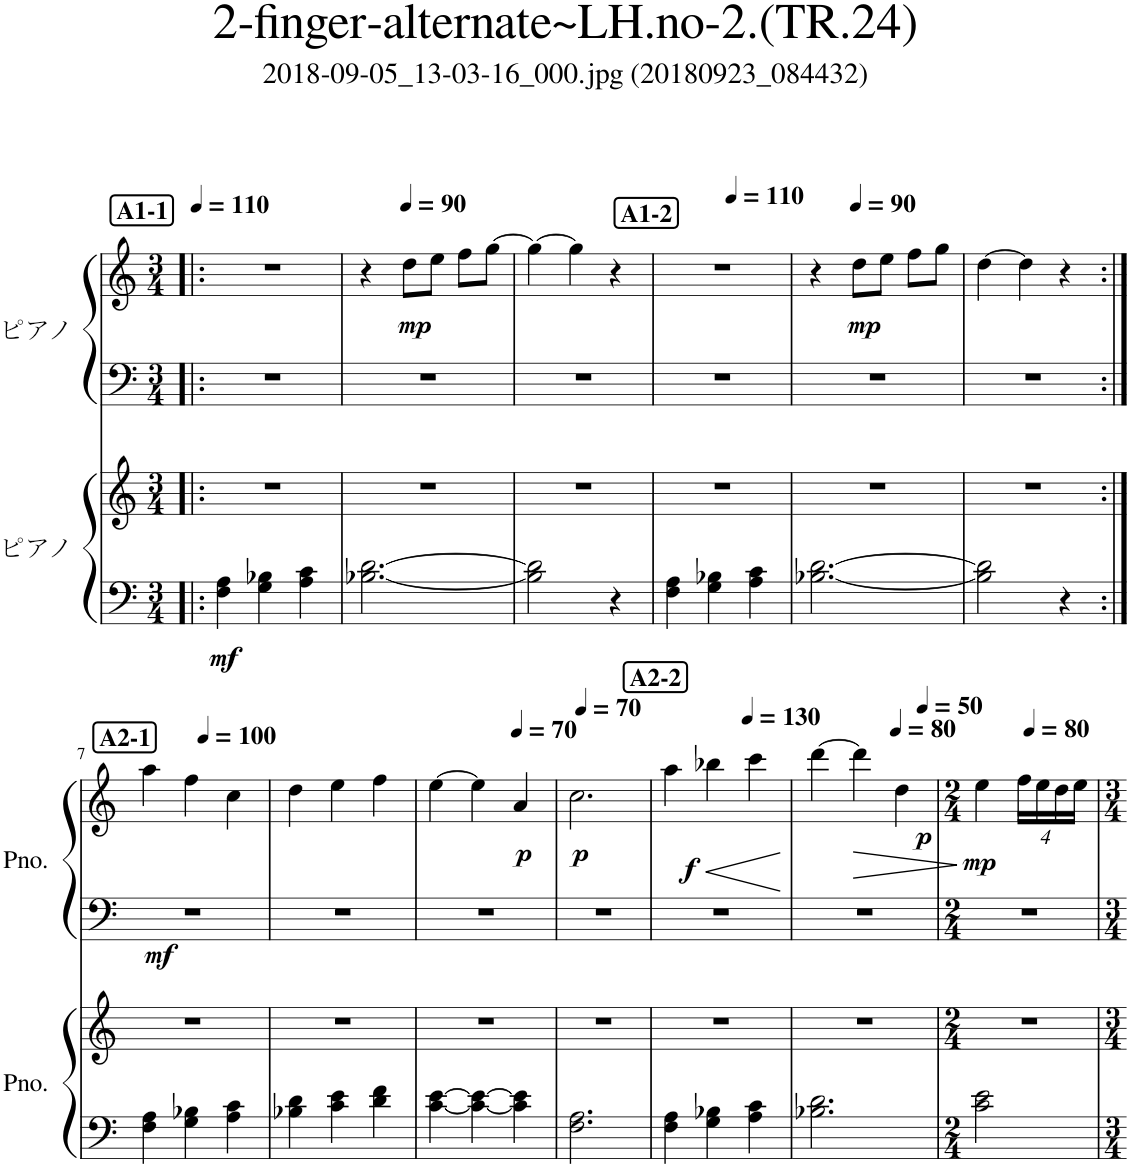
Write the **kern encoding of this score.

**kern	**kern	**dynam	**kern	**kern	**dynam
*part2	*part2	*part2	*part1	*part1	*part1
*staff4	*staff3	*staff3/4	*staff2	*staff1	*staff1/2
*I"ピアノ	*	*	*I"ピアノ	*	*
*clefF4	*clefG2	*	*clefF4	*clefG2	*
*k[]	*k[]	*	*k[]	*k[]	*
*M3/4	*M3/4	*	*M3/4	*M3/4	*
*MM110	*MM110	*	*MM110	*MM110	*
!!LO:REH:place=s1:a:B:cj:fs=12:t=A1-1
=1!|:	=1!|:	=1!|:	=1!|:	=1!|:	=1!|:
!	!	!LO:DY:b=2	!	!	!
4F\ 4A\	2.r	mf	2.r	2.r	.
4G\ 4B-X\	.	.	.	.	.
4A\ 4c\	.	.	.	.	.
=2	=2	=2	=2	=2	=2
[2.B-X\ [2.d\	2.r	.	2.r	4r	.
*	*	*	*	*MM90	*
!	!	!	!	!	!LO:DY:b
.	.	.	.	8dd\L	mp
.	.	.	.	8ee\J	.
.	.	.	.	8ff\L	.
.	.	.	.	[8gg\J	.
=3	=3	=3	=3	=3	=3
2B-\] 2d\]	2.r	.	2.r	4gg\_	.
.	.	.	.	4gg\]	.
4r	.	.	.	4r	.
=4	=4	=4	=4	=4	=4
!!LO:REH:place=s1:a:B:cj:fs=12:t=A1-2
*	*	*	*	*MM110	*
4F\ 4A\	2.r	.	2.r	2.r	.
4G\ 4B-X\	.	.	.	.	.
4A\ 4c\	.	.	.	.	.
=5	=5	=5	=5	=5	=5
[2.B-X\ [2.d\	2.r	.	2.r	4r	.
*	*	*	*	*MM90	*
!	!	!	!	!	!LO:DY:b
.	.	.	.	8dd\L	mp
.	.	.	.	8ee\J	.
.	.	.	.	8ff\L	.
.	.	.	.	8gg\J	.
=6	=6	=6	=6	=6	=6
2B-\] 2d\]	2.r	.	2.r	[4dd\	.
.	.	.	.	4dd\]	.
4r	.	.	.	4r	.
!!LO:LB:g=z
=7:|!	=7:|!	=7:|!	=7:|!	=7:|!	=7:|!
!!LO:REH:place=s1:a:B:cj:fs=12:t=A2-1
*	*	*	*	*MM100	*
!	!	!	!	!	!LO:DY:b=2
4F\ 4A\	2.r	.	2.r	4aa\	mf
4G\ 4B-X\	.	.	.	4ff\	.
4A\ 4c\	.	.	.	4cc\	.
=8	=8	=8	=8	=8	=8
4B-X\ 4d\	2.r	.	2.r	4dd\	.
4c\ 4e\	.	.	.	4ee\	.
4d\ 4f\	.	.	.	4ff\	.
=9	=9	=9	=9	=9	=9
[4c\ [4e\	2.r	.	2.r	[4ee\	.
4c\_ 4e\_	.	.	.	4ee\]	.
*	*	*	*	*MM70	*
!	!	!	!	!	!LO:DY:b
4c\] 4e\]	.	.	.	4a/	p
=10	=10	=10	=10	=10	=10
*	*	*	*	*MM70	*
!	!	!	!	!	!LO:DY:b
2.F\ 2.A\	2.r	.	2.r	2.cc\	p
=11	=11	=11	=11	=11	=11
!!LO:REH:place=s1:a:B:cj:fs=12:t=A2-2
*	*	*	*	*MM130	*
!	!	!	!	!	!LO:HP:b
!	!	!	!	!	!LO:DY:n=1:b
4F\ 4A\	2.r	.	2.r	4aa\	< f
4G\ 4B-X\	.	.	.	4bb-X\	.
4A\ 4c\	.	.	.	4ccc\	.
.	.	.	.	.	[
=12	=12	=12	=12	=12	=12
2.B-X\ 2.d\	2.r	.	2.r	[4ddd\	.
!	!	!	!	!	!LO:HP:b
.	.	.	.	4ddd\]	>
*	*	*	*	*MM80	*
!	!	!	!	!	!LO:DY:b
.	.	.	.	4dd\	p
.	.	.	.	.	]
=13	=13	=13	=13	=13	=13
*M2/4	*M2/4	*	*M2/4	*M2/4	*
*	*	*	*	*MM50	*
!	!	!	!	!	!LO:DY:b
2c\ 2e\	2r	.	2r	4ee\	mp
*	*	*	*	*MM80	*
.	.	.	.	16ff\LL	.
.	.	.	.	16ee\	.
.	.	.	.	16dd\	.
.	.	.	.	16ee\JJ	.
=	=	=	=	=	=
*-	*-	*-	*-	*-	*-
